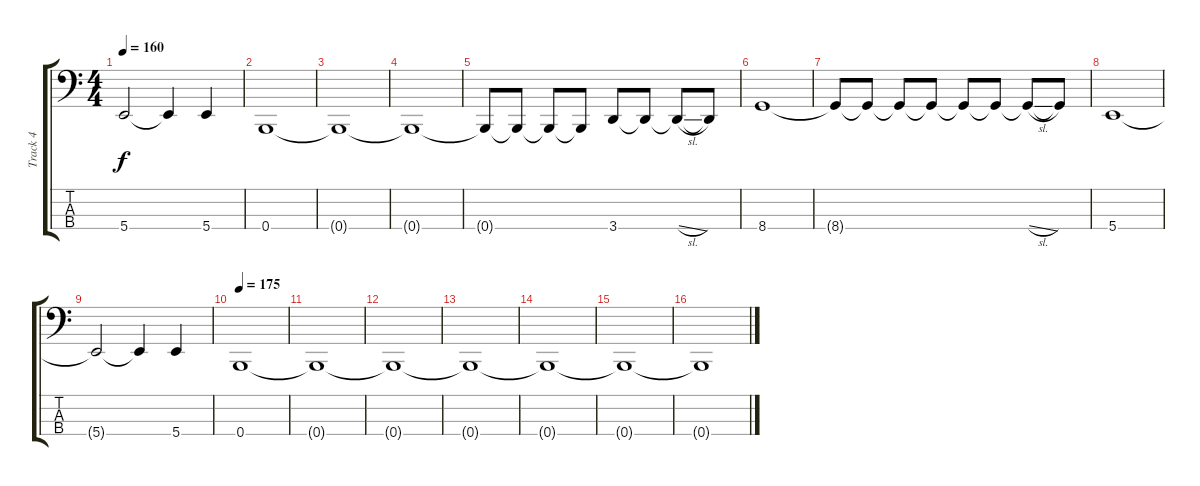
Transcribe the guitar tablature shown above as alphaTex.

\track ("Track 4" "Track 4") {instrument electricbasspick}
\staff {score tabs}
\tuning (E2 B1 Gb1 B0) {hide}
\ts (4 4)
\tempo 160
\clef f4
\ks c
5.4{t}.2{dy f} 5.4{t}.4 5.4.4 |
0.4.1 |
0.4{t}.1 |
0.4{t}.1 |
0.4{t}.8 0.4{t}.8 0.4{t}.8 0.4{t}.8 3.4.8 3.4{t}.8 3.4{sl t}.8 3.4{t}.8 |
8.4.1 |
8.4{t}.8 8.4{t}.8 8.4{t}.8 8.4{t}.8 8.4{t}.8 8.4{t}.8 8.4{sl t}.8 8.4{t}.8 |
5.4.1 |
5.4{t}.2 5.4{t}.4 5.4.4 |
\tempo 175
0.4.1 |
0.4{t}.1 |
0.4{t}.1 |
0.4{t}.1 |
0.4{t}.1 |
0.4{t}.1 |
0.4{t}.1
